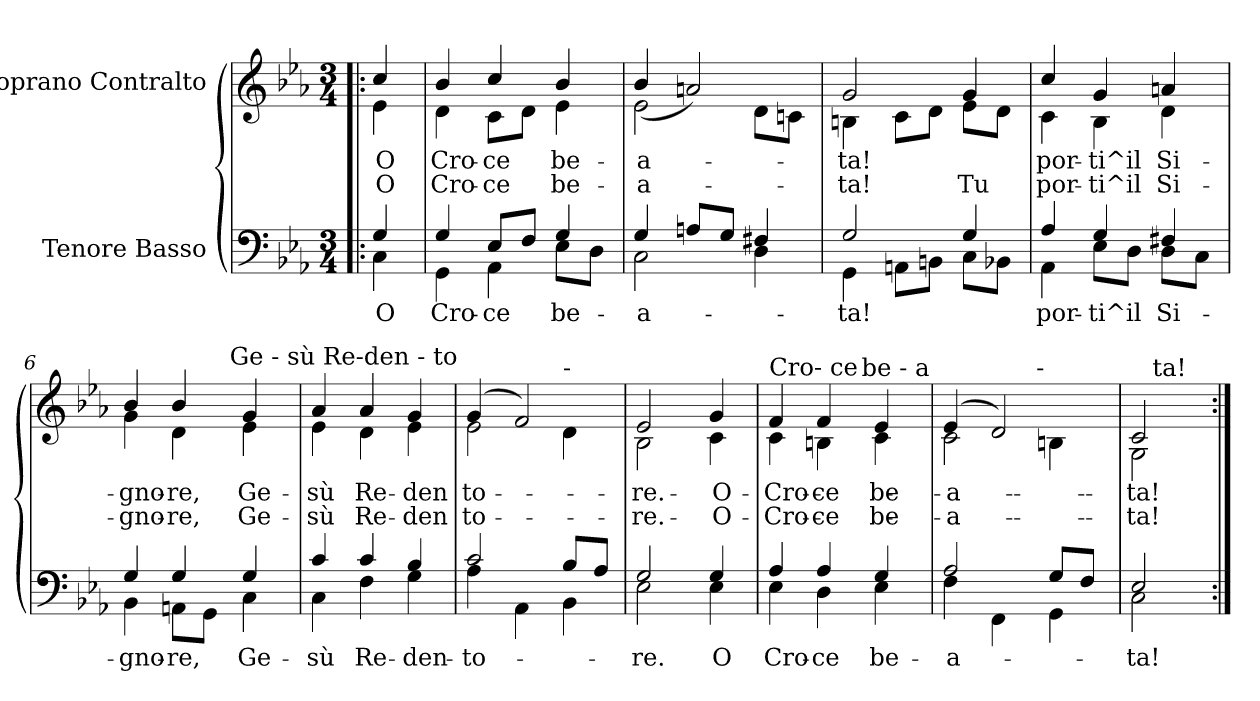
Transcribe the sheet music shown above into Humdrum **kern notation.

**kern	**text	**kern	**text	**text
*part2	*part2	*part1	*part1	*part1
*staff2	*staff2	*staff1	*staff1	*staff1
*I"Tenore Basso	*	*I"Soprano Contralto	*	*
*clefF4	*	*clefG2	*	*
*k[b-e-a-]	*	*k[b-e-a-]	*	*
*E-:	*	*E-:	*	*
*M3/4	*	*M3/4	*	*
=1!|:	=1!|:	=1!|:	=1!|:	=1!|:
*^	*	*	*	*
!	!	!LO:LY:b	!	!LO:LY:b	!LO:LY:b
*	*	*	*^	*	*
4G/	4C\	O	4cc/	4e-\	O	O
=2	=2	=2	=2	=2	=2	=2
!	!	!LO:LY:b	!	!	!LO:LY:b	!LO:LY:b
4G/	4GG\	Cro-	4b-/	4d\	Cro-	Cro-
!	!	!LO:LY:b	!	!	!LO:LY:b	!LO:LY:b
4AA-\	8E-/L	-ce	4cc/	8c\L	-ce	-ce
.	8F/J	.	.	8d\J	.	.
!	!	!LO:LY:b	!	!	!LO:LY:b	!LO:LY:b
4G/	8E-\L	be-	4b-/	4e-\	be-	be-
.	8D\J	.	.	.	.	.
=3	=3	=3	=3	=3	=3	=3
!	!	!LO:LY:b	!	!	!LO:LY:b	!LO:LY:b
2C\	4G/	-a-	2e-\	(4b-/	-a-	-a-
.	8An/L	.	.	2an/)	.	.
.	8G/J	.	.	.	.	.
4D\	4F#X/	.	8d\L	.	.	.
.	.	.	8cn\J	.	.	.
=4	=4	=4	=4	=4	=4	=4
!	!	!LO:LY:b	!	!	!LO:LY:b	!LO:LY:b
2G/	4GG\	ta!	2g/	4Bn\	ta!	ta!
.	8AAn\L	.	.	8c\L	.	.
.	8BBn\J	.	.	8d\J	.	.
!	!	!LO:LY:b	!	!	!LO:LY:b	!LO:LY:b
8C\L	4G/	.	8e-\L	4g/	.	-Tu
8BB-X\J	.	.	8d\J	.	.	.
=5	=5	=5	=5	=5	=5	=5
!	!	!LO:LY:b	!	!	!LO:LY:b	!LO:LY:b
4A-/	4AA-\	por-	4cc/	4c\	por-	por-
!	!	!LO:LY:b	!	!	!LO:LY:b	!LO:LY:b
4G/	8E-\L	-ti^il	4g/	4B-\	-ti^il	-ti^il
.	8D\J	.	.	.	.	.
!	!	!LO:LY:b	!	!	!LO:LY:b	!LO:LY:b
4F#X/	8D\L	Si-	4an/	4d\	Si-	Si-
.	8C\J	.	.	.	.	.
*	*	*	*v	*v	*	*
!!LO:LB:g=z
=6	=6	=6	=6	=6	=6
!	!	!	!LO:TX:a:t=gno- re,	!	!
!	!	!LO:LY:b	!	!LO:LY:b	!LO:LY:b
*	*	*	*^	*	*
*	*	*	*	*^	*	*
4G/	4BB-\	-gno-	4b-/	4g\	4...ryy	-gno-	-gno-
!	!	!LO:LY:b	!	!	!	!LO:LY:b	!LO:LY:b
4G/	8AAn\L	-re,	4b-/	4d\	.	-re,	-re,
.	8GG\J	.	.	.	.	.	.
!	!	!	!	!	!LO:TX:a:t=Ge - sù Re-den - to	!	!
.	.	.	.	.	4ryy	.	.
!	!	!LO:LY:b	!	!	!	!LO:LY:b	!LO:LY:b
4G/	4C\	Ge-	4g/	4e-\	.	Ge-	Ge-
.	.	.	.	.	32ryy	.	.
=7	=7	=7	=7	=7	=7	=7	=7
!	!	!LO:LY:b	!	!	!	!LO:LY:b	!LO:LY:b
*	*	*	*	*v	*v	*	*
4c/	4C\	-sù	4a-/	4e-\	-sù	-sù
!	!	!LO:LY:b	!	!	!LO:LY:b	!LO:LY:b
4c/	4F\	Re-	4a-/	4d\	Re-	Re-
!	!	!LO:LY:b	!	!	!LO:LY:b	!LO:LY:b
4B-/	4G\	-den-	4g/	4e-\	-den-	-den-
=8	=8	=8	=8	=8	=8	=8
!	!	!LO:LY:b	!	!	!LO:LY:b	!LO:LY:b
*	*	*	*	*^	*	*
2c/	4A-\	-to-	2ryy	2e-\	(4g/	-to-	-to-
.	4AA-\	.	.	.	2f/)	.	.
!	!	!	!LO:TX:a:t=-	!	!	!	!
8B-/L	4BB-\	.	4ryy	4d\	.	.	.
8A-/J	.	.	.	.	.	.	.
*	*	*	*v	*v	*v	*	*
=9	=9	=9	=9	=9	=9
!	!	!	!LO:TX:a:t=re.	!	!
!	!	!LO:LY:b	!	!LO:LY:b	!LO:LY:b
*	*	*	*^	*	*
2G/	2E-\	-re.	2e-/	2B-\	-re.	-re.
!	!	!LO:LY:b	!	!	!LO:LY:b	!LO:LY:b
4G/	4E-\	O	4g/	4c\	O	O
=10	=10	=10	=10	=10	=10	=10
!	!	!	!LO:TX:a:t=Cro- ce	!	!	!
!	!	!LO:LY:b	!	!	!LO:LY:b	!LO:LY:b
*	*	*	*	*^	*	*
4A-/	4E-\	Cro-	4f/	4c\	4...ryy	Cro-	Cro-
!	!	!LO:LY:b	!	!	!	!LO:LY:b	!LO:LY:b
4A-/	4D\	-ce	4f/	4Bn\	.	-ce	-ce
!	!	!	!	!	!LO:TX:a:t=be - a	!	!
.	.	.	.	.	4ryy	.	.
!	!	!LO:LY:b	!	!	!	!LO:LY:b	!LO:LY:b
4G/	4E-\	be-	4e-/	4c\	.	be-	be-
.	.	.	.	.	32ryy	.	.
=11	=11	=11	=11	=11	=11	=11	=11
!	!	!LO:LY:b	!	!	!	!LO:LY:b	!LO:LY:b
2A-/	4F\	-a-	4...ryy	2c\	(4e-/	-a-	-a-
.	4FF\	.	.	.	2d/)	.	.
!	!	!	!LO:TX:a:t=-	!	!	!	!
.	.	.	4ryy	.	.	.	.
8G/L	4GG\	.	.	4Bn\	.	.	.
8F/J	.	.	.	.	.	.	.
.	.	.	32ryy	.	.	.	.
=12	=12	=12	=12	=12	=12	=12	=12
!	!	!LO:LY:b	!	!	!	!LO:LY:b	!LO:LY:b
2E-/	2C\	-ta!	2c/	2G\	16ryy	-ta!	-ta!
!	!	!	!	!	!LO:TX:a:t=ta!	!	!
.	.	.	.	.	4..ryy	.	.
*v	*v	*	*	*	*	*	*
*	*	*v	*v	*v	*	*
=:|!	=:|!	=:|!	=:|!	=:|!
*-	*-	*-	*-	*-
